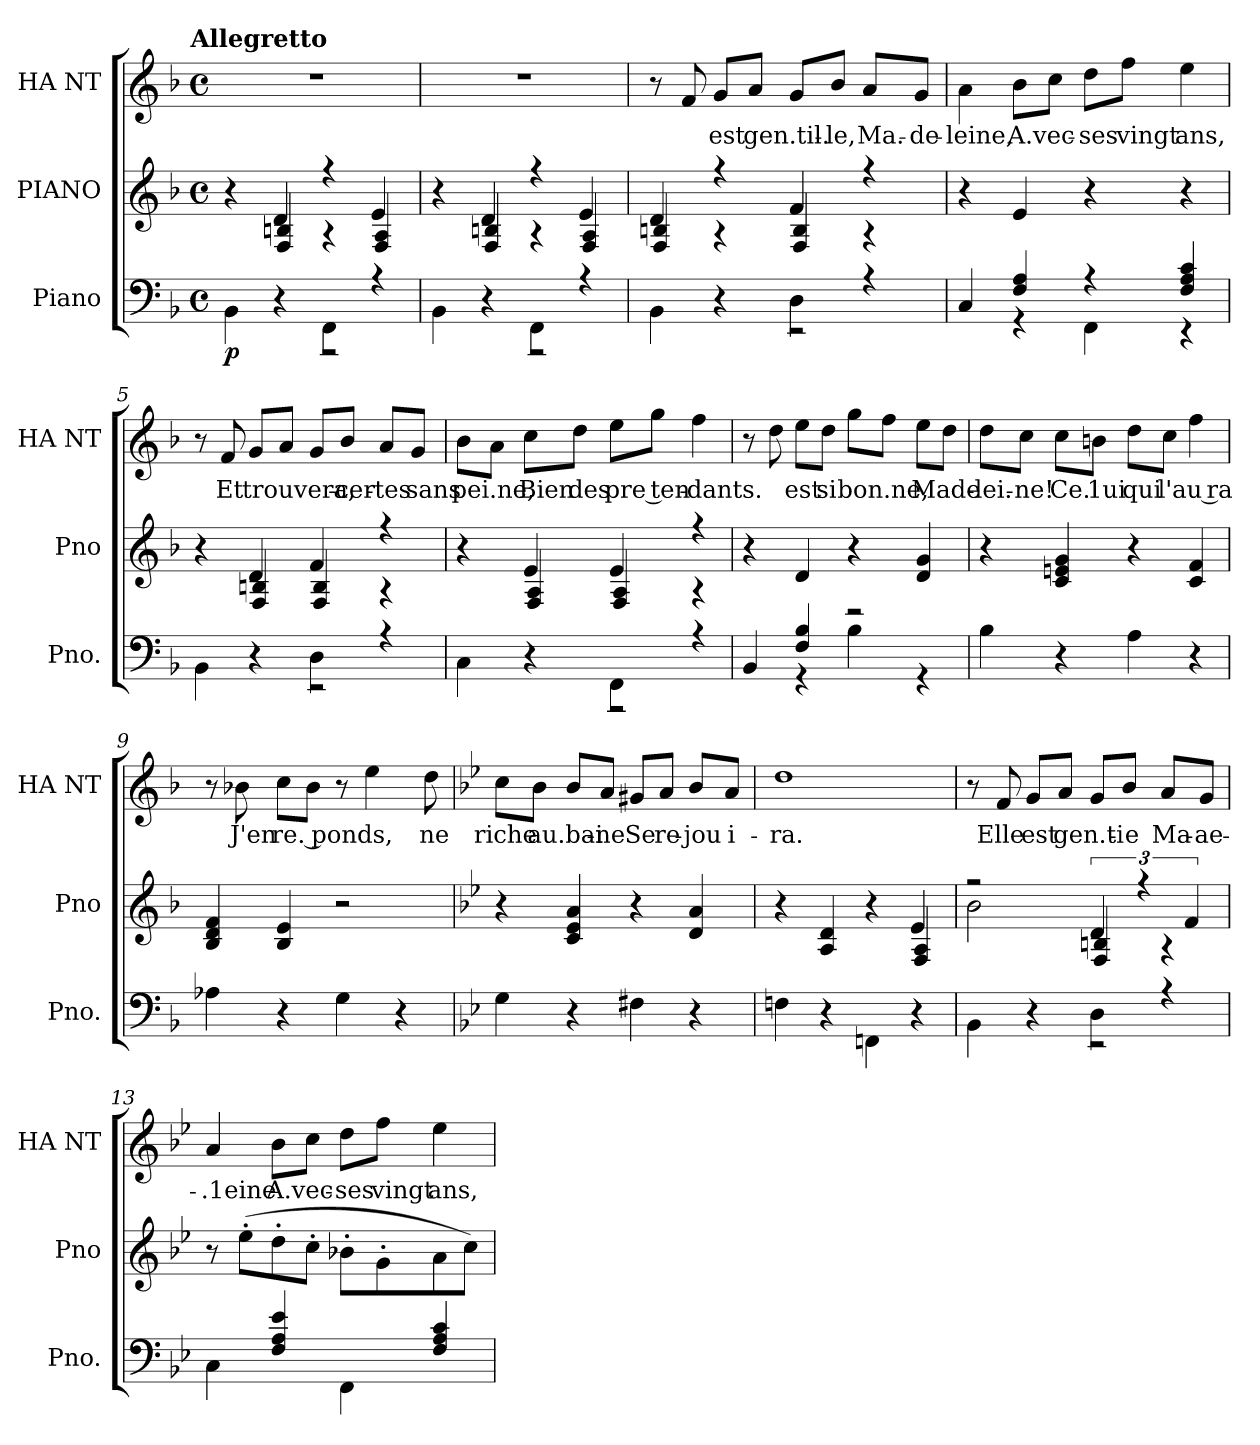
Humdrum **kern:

**kern	**dynam	**kern	**kern	**text
*part3	*part3	*part2	*part1	*part1
*staff3	*staff3	*staff2	*staff1	*staff1
*I"Piano	*	*I"PIANO	*I"HA NT	*
*I'Pno.	*	*I'Pno	*I'HA NT	*
*clefF4	*	*clefG2	*clefG2	*
*k[b-]	*	*k[b-]	*k[b-]	*
*F:	*	*F:	*F:	*
!!LO:TX:omd:t=Allegretto
*M4/4	*	*M4/4	*M4/4	*
*met(c)	*	*met(c)	*met(c)	*
*MM108	*	*MM108	*MM108	*
=1	=1	=1	=1	=1
*^	*	*^	*	*
4BB-\	4ryy	p	4r	4ryy	1r	.
4r	4ryy	.	4d/	4F/ 4Bn/	.	.
4FF\	2r	.	4r	4r	.	.
4r	.	.	4e/	4F/ 4A/	.	.
=2	=2	=2	=2	=2	=2	=2
4BB-\	4ryy	.	4r	4ryy	1r	.
4r	4ryy	.	4d/	4F/ 4Bn/	.	.
4FF\	2r	.	4r	4r	.	.
4r	.	.	4e/	4F/ 4A/	.	.
=3	=3	=3	=3	=3	=3	=3
4BB-\	4ryy	.	4d/	4F/ 4Bn/	8r	.
.	.	.	.	.	8f/	.
4r	4ryy	.	4r	4r	8g/L	est
.	.	.	.	.	8a/J	gen.til.-
4D\	2r	.	4f/	4F/ 4B/	8g/L	.
.	.	.	.	.	8b-/J	le,
4r	.	.	4r	4r	8a/L	Ma.-
.	.	.	.	.	8g/J	de-
*	*	*	*v	*v	*	*
!!LO:LB:g=z
=4	=4	=4	=4	=4	=4
4ryy	4C/	.	4r	4a\	leine,
4F/ 4A/	4r	.	4e/	8b-\L	A.vec-
.	.	.	.	8cc\J	.
4r	4FF\	.	4r	8dd\L	ses
.	.	.	.	8ff\J	vingt
4F/ 4A/ 4c/	4r	.	4r	4ee\	ans,
=5	=5	=5	=5	=5	=5
*	*	*	*^	*	*
4BB-\	4ryy	.	4r	4ryy	8r	.
.	.	.	.	.	8f/	Et
4r	4ryy	.	4d/	4F/ 4Bn/	8g/L	trouvera,-
.	.	.	.	.	8a/J	.
4D\	2r	.	4f/	4F/ 4B/	8g/L	.
.	.	.	.	.	8b-/J	cer-
4r	.	.	4r	4r	8a/L	tes
.	.	.	.	.	8g/J	sans
=6	=6	=6	=6	=6	=6	=6
4C\	4ryy	.	4r	4ryy	8b-\L	pei.ne,
.	.	.	.	.	8a\J	.
4r	4ryy	.	4e/	4F/ 4A/	8cc\L	Bien
.	.	.	.	.	8dd\J	des
4FF\	2r	.	4e/	4F/ 4A/	8ee\L	pre ten-
.	.	.	.	.	8gg\J	.
4r	.	.	4r	4r	4ff\	dants.
*	*	*	*v	*v	*	*
!!LO:LB:g=z
=7	=7	=7	=7	=7	=7
4ryy	4BB-/	.	4r	8r	.
.	.	.	.	8dd\	.
4F/ 4B-/	4r	.	4d/	8ee\L	est
.	.	.	.	8dd\J	si
2r	4B-\	.	4r	8gg\L	bon.ne,
.	.	.	.	8ff\J	.
.	4r	.	4d/ 4g/	8ee\L	Made-
.	.	.	.	8dd\J	.
*v	*v	*	*	*	*
=8	=8	=8	=8	=8
4B-\	.	4r	8dd\L	lei.-
.	.	.	8cc\J	ne!
4r	.	4c/ 4en/ 4g/	8cc\L	Ce.
.	.	.	8bn\J	1ui
4A\	.	4r	8dd\L	qui
.	.	.	8cc\J	l'au ra
4r	.	4c/ 4f/	4ff\	.
=9	=9	=9	=9	=9
4A-X\	.	4B-/ 4d/ 4f/	8r	.
.	.	.	8b-X\	J'en
4r	.	4B-/ 4e/	8cc\L	re. ponds,
.	.	.	8b-\J	.
4G\	.	2r	8r	.
.	.	.	4ee\	.
4r	.	.	.	.
.	.	.	8dd\	ne
!!LO:PB:g=z
=10	=10	=10	=10	=10
*k[b-e-]	*	*k[b-e-]	*k[b-e-]	*
4G\	.	4r	8cc\L	riche
.	.	.	8b-\J	au.bai-
4r	.	4c/ 4e-/ 4a/	8b-/L	.
.	.	.	8a/J	ne
4F#X\	.	4r	8g#X/L	Se
.	.	.	8a/J	re-
4r	.	4d/ 4a/	8b-/L	jou
.	.	.	8a/J	i-
=11	=11	=11	=11	=11
*	*	*^	*	*
4Fn\	.	4r	2ryy	1dd/	ra.
4r	.	4A/ 4d/	.	.	.
4FFn\	.	4r	4ryy	.	.
4r	.	4e-/	4F/ 4A/	.	.
=12	=12	=12	=12	=12	=12
*^	*	*	*	*	*
4BB-\	4ryy	.	2r	2b-\	8r	.
.	.	.	.	.	8f/	Elle
4r	4ryy	.	.	.	8g/L	est
.	.	.	.	.	8a/J	gen.ti-
4D\	2r	.	6d/	4F/ 4Bn/	8g/L	.
.	.	.	.	.	8b-/J	e
.	.	.	6r	.	.	.
4r	.	.	.	4r	8a/L	Ma-
.	.	.	6f/	.	.	.
.	.	.	.	.	8g/J	ae-
*v	*v	*	*	*	*	*
*	*	*v	*v	*	*
!!LO:LB:g=z
=13	=13	=13	=13	=13
4C\	.	8r	4a/	.1eine
.	.	(8ee-'\L	.	.
4F/ 4A/ 4e-/	.	8dd'\	8b-\L	A.vec-
.	.	8cc'\J	8cc\J	.
4FF\	.	8b-X'\L	8dd\L	ses
.	.	8g'\	8ff\J	vingt
4F/ 4A/ 4c/	.	8a\	4ee-\	ans,
.	.	8cc\J)	.	.
=	=	=	=	=
*-	*-	*-	*-	*-
